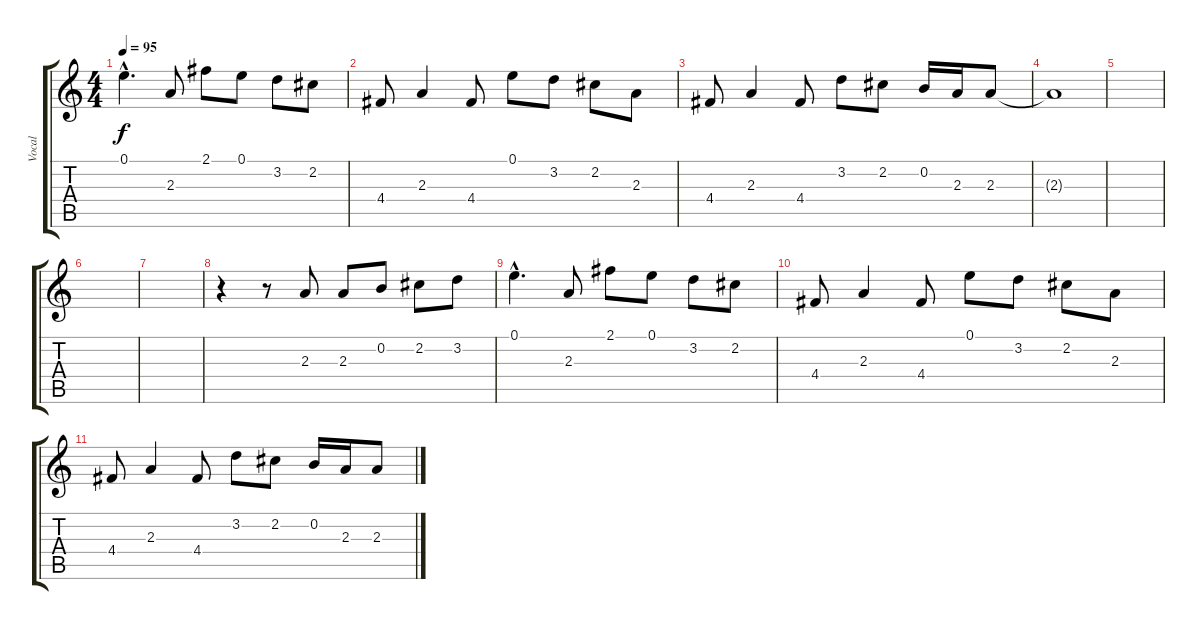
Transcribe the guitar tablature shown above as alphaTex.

\track ("Vocal" "Vocal") {instrument electricguitarjazz}
\staff {score tabs}
\tuning (E4 B3 G3 D3 A2 E2) {hide}
\ts (4 4)
\tempo 95
\clef g2
\ks c
0.1{hac}.4{d dy f} 2.3.8 2.1.8 0.1.8 3.2.8 2.2.8 |
4.4.8 2.3.4 4.4.8 0.1.8 3.2.8 2.2.8 2.3.8 |
4.4.8 2.3.4 4.4.8 3.2.8 2.2.8 0.2.16 2.3.16 2.3.8 |
2.3{t}.1 |
|
|
|
r.4 r.8 2.3.8 2.3.8 0.2.8 2.2.8 3.2.8 |
0.1{hac}.4{d} 2.3.8 2.1.8 0.1.8 3.2.8 2.2.8 |
4.4.8 2.3.4 4.4.8 0.1.8 3.2.8 2.2.8 2.3.8 |
4.4.8 2.3.4 4.4.8 3.2.8 2.2.8 0.2.16 2.3.16 2.3.8
